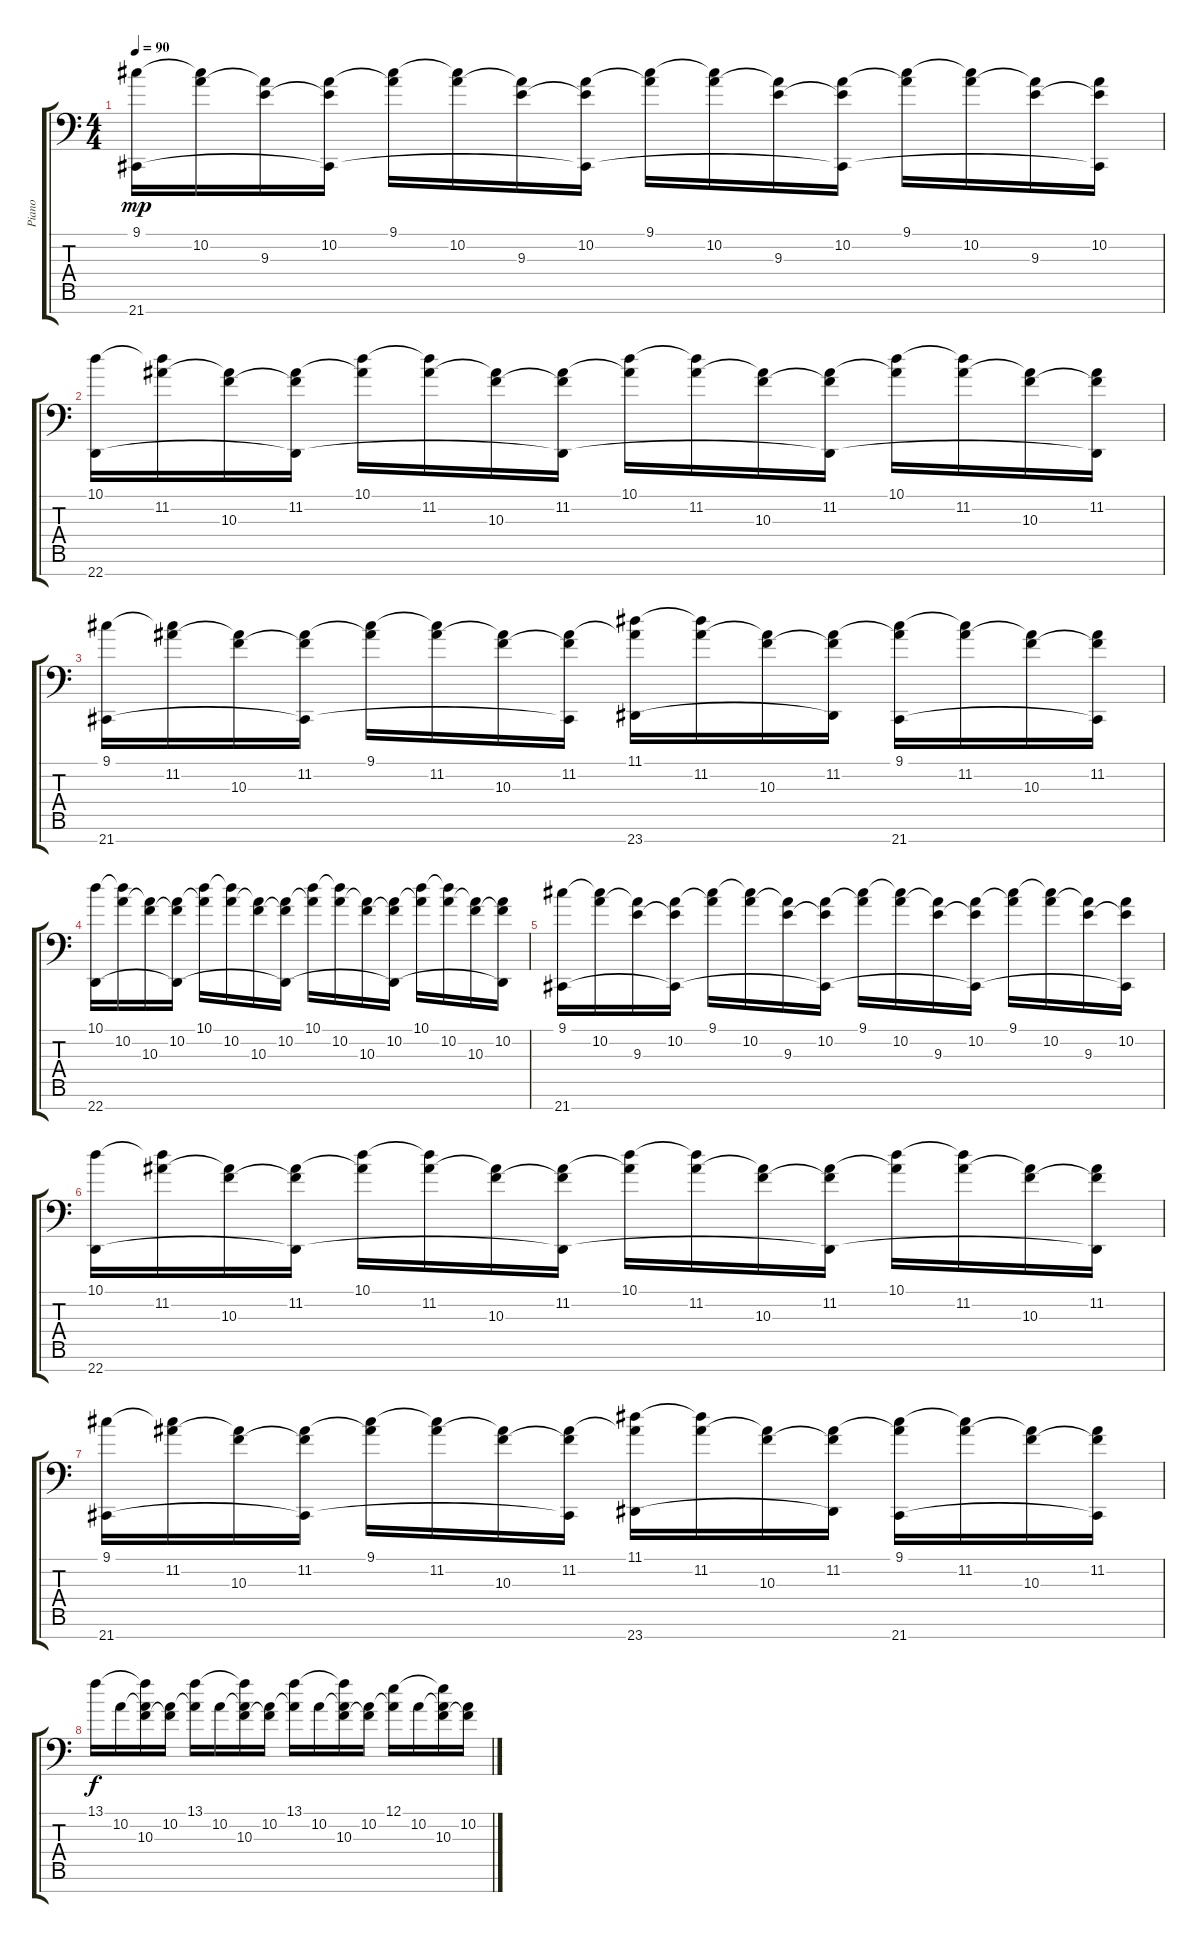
\track ("Piano" "Piano") {instrument acousticgrandpiano}
\staff {score tabs}
\tuning (E4 B3 G3 D3 A2 E2 E0) {hide}
\ts (4 4)
\tempo 90
\clef f4
\ks c
(9.1 21.7).16{dy mp} (9.1{t} 10.2).16 (10.2{t} 9.3).16 (10.2 9.3{t} 21.7{t}).16 (9.1 10.2{t}).16 (9.1{t} 10.2).16 (10.2{t} 9.3).16 (10.2 9.3{t} 21.7{t}).16 (9.1 10.2{t}).16 (9.1{t} 10.2).16 (10.2{t} 9.3).16 (10.2 9.3{t} 21.7{t}).16 (9.1 10.2{t}).16 (9.1{t} 10.2).16 (10.2{t} 9.3).16 (10.2 9.3{t} 21.7{t}).16 |
(10.1 22.7).16 (10.1{t} 11.2).16 (11.2{t} 10.3).16 (11.2 10.3{t} 22.7{t}).16 (10.1 11.2{t}).16 (10.1{t} 11.2).16 (11.2{t} 10.3).16 (11.2 10.3{t} 22.7{t}).16 (10.1 11.2{t}).16 (10.1{t} 11.2).16 (11.2{t} 10.3).16 (11.2 10.3{t} 22.7{t}).16 (10.1 11.2{t}).16 (10.1{t} 11.2).16 (11.2{t} 10.3).16 (11.2 10.3{t} 22.7{t}).16 |
(9.1 21.7).16 (9.1{t} 11.2).16 (11.2{t} 10.3).16 (11.2 10.3{t} 21.7{t}).16 (9.1 11.2{t}).16 (9.1{t} 11.2).16 (11.2{t} 10.3).16 (11.2 10.3{t} 21.7{t}).16 (11.1 11.2{t} 23.7).16 (11.1{t} 11.2).16 (11.2{t} 10.3).16 (11.2 10.3{t} 23.7{t}).16 (9.1 11.2{t} 21.7).16 (9.1{t} 11.2).16 (11.2{t} 10.3).16 (11.2 10.3{t} 21.7{t}).16 |
(10.1 22.7).16 (10.1{t} 10.2).16 (10.2{t} 10.3).16 (10.2 10.3{t} 22.7{t}).16 (10.1 10.2{t}).16 (10.1{t} 10.2).16 (10.2{t} 10.3).16 (10.2 10.3{t} 22.7{t}).16 (10.1 10.2{t}).16 (10.1{t} 10.2).16 (10.2{t} 10.3).16 (10.2 10.3{t} 22.7{t}).16 (10.1 10.2{t}).16 (10.1{t} 10.2).16 (10.2{t} 10.3).16 (10.2 10.3{t} 22.7{t}).16 |
(9.1 21.7).16 (9.1{t} 10.2).16 (10.2{t} 9.3).16 (10.2 9.3{t} 21.7{t}).16 (9.1 10.2{t}).16 (9.1{t} 10.2).16 (10.2{t} 9.3).16 (10.2 9.3{t} 21.7{t}).16 (9.1 10.2{t}).16 (9.1{t} 10.2).16 (10.2{t} 9.3).16 (10.2 9.3{t} 21.7{t}).16 (9.1 10.2{t}).16 (9.1{t} 10.2).16 (10.2{t} 9.3).16 (10.2 9.3{t} 21.7{t}).16 |
(10.1 22.7).16 (10.1{t} 11.2).16 (11.2{t} 10.3).16 (11.2 10.3{t} 22.7{t}).16 (10.1 11.2{t}).16 (10.1{t} 11.2).16 (11.2{t} 10.3).16 (11.2 10.3{t} 22.7{t}).16 (10.1 11.2{t}).16 (10.1{t} 11.2).16 (11.2{t} 10.3).16 (11.2 10.3{t} 22.7{t}).16 (10.1 11.2{t}).16 (10.1{t} 11.2).16 (11.2{t} 10.3).16 (11.2 10.3{t} 22.7{t}).16 |
(9.1 21.7).16 (9.1{t} 11.2).16 (11.2{t} 10.3).16 (11.2 10.3{t} 21.7{t}).16 (9.1 11.2{t}).16 (9.1{t} 11.2).16 (11.2{t} 10.3).16 (11.2 10.3{t} 21.7{t}).16 (11.1 11.2{t} 23.7).16 (11.1{t} 11.2).16 (11.2{t} 10.3).16 (11.2 10.3{t} 23.7{t}).16 (9.1 11.2{t} 21.7).16 (9.1{t} 11.2).16 (11.2{t} 10.3).16 (11.2 10.3{t} 21.7{t}).16 |
13.1.16{dy f} 10.2.16 (13.1{t} 10.2{t} 10.3).16 (10.2 10.3{t}).16 (13.1 10.2{t}).16 10.2.16 (13.1{t} 10.2{t} 10.3).16 (10.2 10.3{t}).16 (13.1 10.2{t}).16 10.2.16 (13.1{t} 10.2{t} 10.3).16 (10.2 10.3{t}).16 (12.1 10.2{t}).16 10.2.16 (12.1{t} 10.2{t} 10.3).16 (10.2 10.3{t}).16
